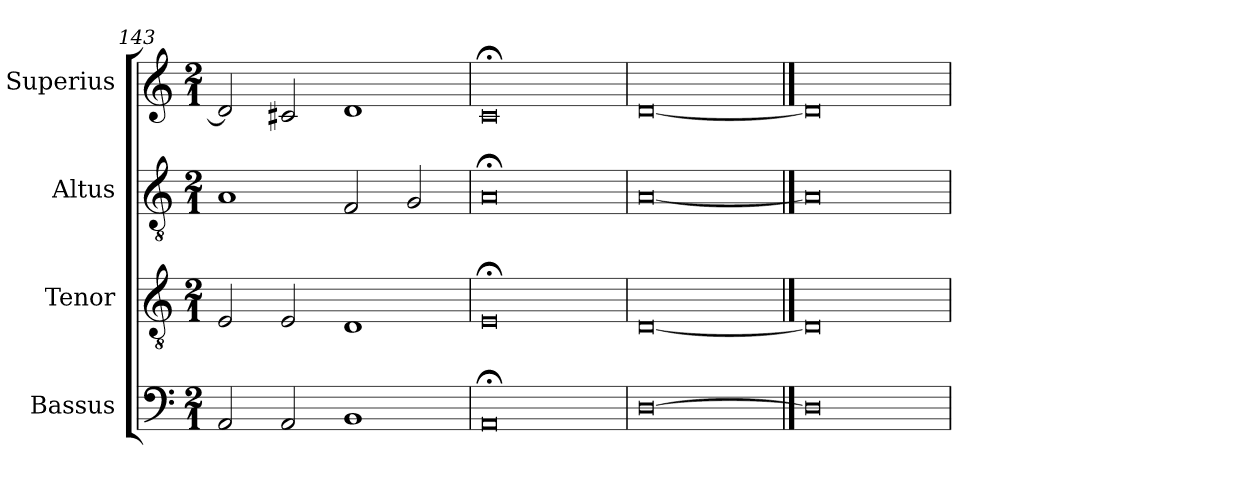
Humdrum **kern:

**kern	**kern	**kern	**kern
*part4	*part3	*part2	*part1
*staff4	*staff3	*staff2	*staff1
*I"Bassus	*I"Tenor	*I"Altus	*I"Superius
*I'B	*I'T	*I'A	*I'S
*clefF4	*clefGv2	*clefGv2	*clefG2
*k[]	*k[]	*k[]	*k[]
*C:	*C:	*C:	*C:
*M2/1	*M2/1	*M2/1	*M2/1
=143	=143	=143	=143
2AA	2E	1A	2d]
2AA	2E	.	2c#X
1BB	1D	2F	1d
.	.	2G	.
=144	=144	=144	=144
0AA;<	0E;<	0A;<	0c;<
=145	=145	=145	=145
[0D	[0D	[0A	[0d
==146	==146	==146	==146
0D]	0D]	0A]	0d]
=	=	=	=
*-	*-	*-	*-
